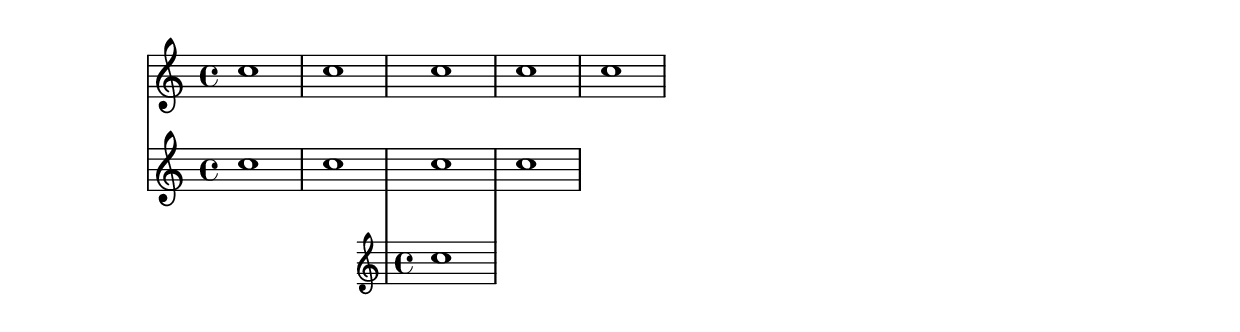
%%  Do not edit this file; it is auto-generated from LSR!
\version "2.11.15"

\header { texidoc = "
You can add (possibly temporarily) an extra staff after the beginning
of  a piece.  
" }

\score {
	<<
		\new Staff \relative c''{ c1 c c c c }
		\new StaffGroup \relative c''{ 
			\new Staff 
			c1 c
			<< c1 \new Staff { c1 } >>
			c
		}
	>>
  	\layout {
		
		\context{
			\Score

		}
	}
}





